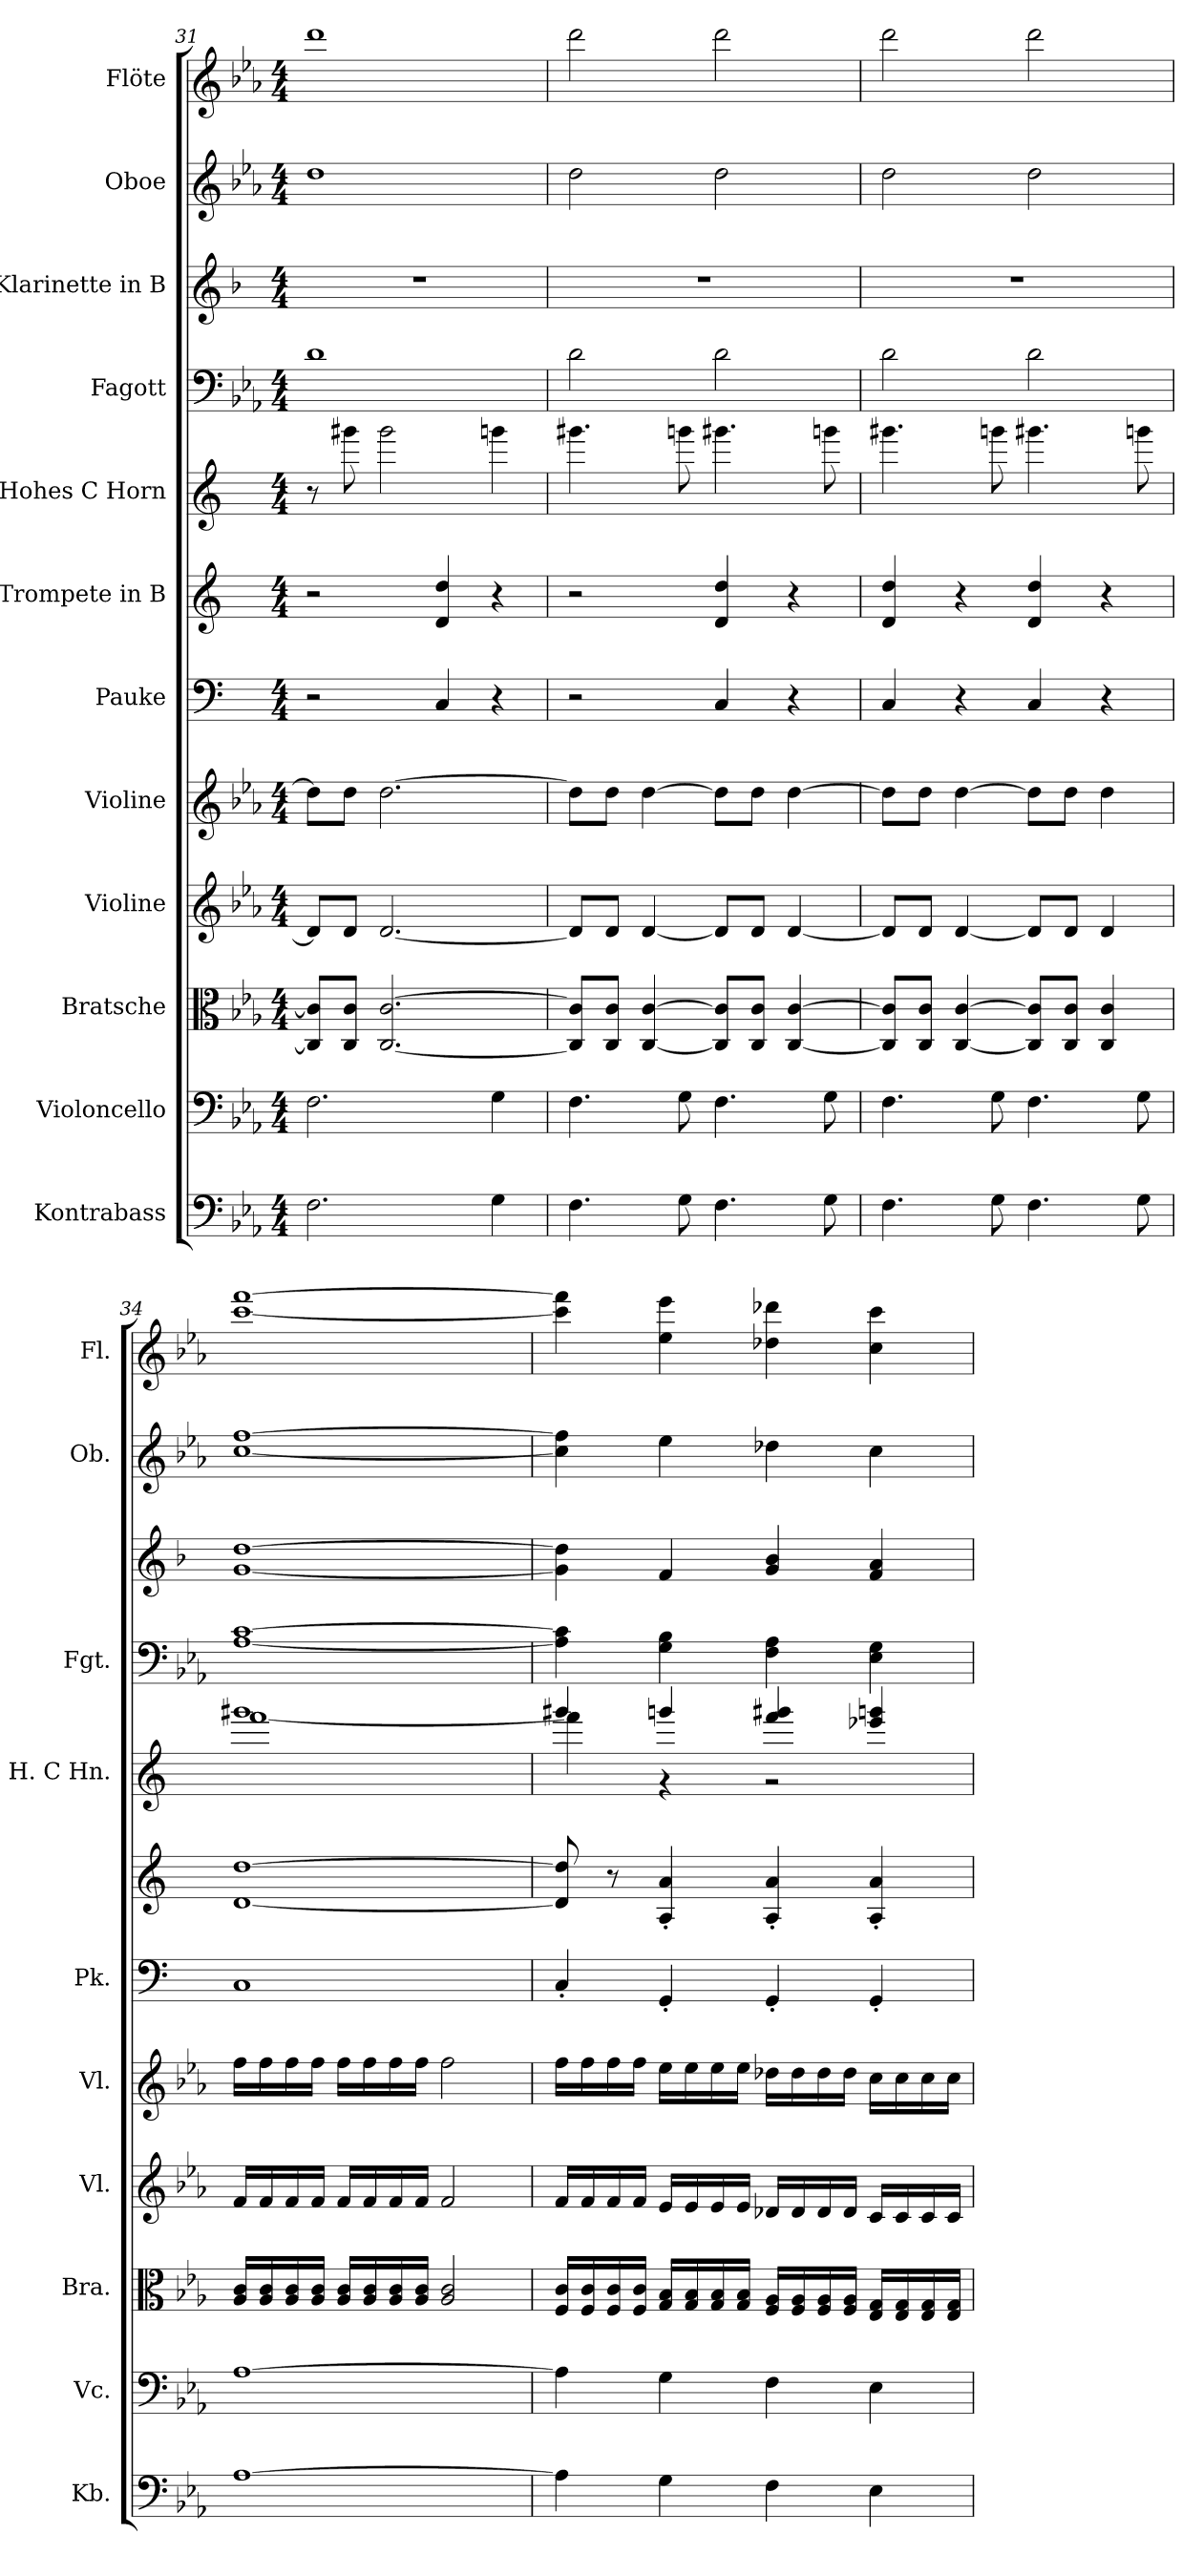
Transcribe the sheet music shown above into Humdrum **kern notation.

**kern	**kern	**kern	**kern	**kern	**kern	**kern	**kern	**kern	**kern	**kern	**kern
*part12	*part11	*part10	*part9	*part8	*part7	*part6	*part5	*part4	*part3	*part2	*part1
*staff12	*staff11	*staff10	*staff9	*staff8	*staff7	*staff6	*staff5	*staff4	*staff3	*staff2	*staff1
*I"Kontrabass	*I"Violoncello	*I"Bratsche	*I"Violine	*I"Violine	*I"Pauke	*I"Trompete in B	*I"Hohes C Horn	*I"Fagott	*I"Klarinette in B	*I"Oboe	*I"Flöte
*I'Kb.	*I'Vc.	*I'Bra.	*I'Vl.	*I'Vl.	*I'Pk.	*	*I'H. C Hn.	*I'Fgt.	*	*I'Ob.	*I'Fl.
!!LO:PB:g=z
*clefF4	*clefF4	*clefC3	*clefG2	*clefG2	*clefF4	*clefG2	*clefG2	*clefF4	*clefG2	*clefG2	*clefG2
*ITrd7c12	*	*	*	*	*	*ITrd1c2	*ITrd7c12	*	*ITrd1c2	*	*
*k[b-e-a-]	*k[b-e-a-]	*k[b-e-a-]	*k[b-e-a-]	*k[b-e-a-]	*k[]	*k[b-e-]	*k[]	*k[b-e-a-]	*k[b-e-a-]	*k[b-e-a-]	*k[b-e-a-]
*M4/4	*M4/4	*M4/4	*M4/4	*M4/4	*M4/4	*M4/4	*M4/4	*M4/4	*M4/4	*M4/4	*M4/4
=31	=31	=31	=31	=31	=31	=31	=31	=31	=31	=31	=31
2.FF\	2.F\	8C/] 8c/]L	8d/L]	8dd\L]	2r	2r	8r	1d	1r	1dd	1ddd
.	.	8C/ 8c/J	8d/J	8dd\J	.	.	8gg#X\	.	.	.	.
.	.	[2.C/ [2.c/	[2.d/	[2.dd\	.	.	2gg#\	.	.	.	.
.	.	.	.	.	4C/	4c/ 4cc/	.	.	.	.	.
4GG\	4G\	.	.	.	4r	4r	4ggn\	.	.	.	.
=32	=32	=32	=32	=32	=32	=32	=32	=32	=32	=32	=32
4.FF\	4.F\	8C/] 8c/]L	8d/L]	8dd\L]	2r	2r	4.gg#X\	2d\	1r	2dd\	2ddd\
.	.	8C/ 8c/J	8d/J	8dd\J	.	.	.	.	.	.	.
.	.	[4C/ [4c/	[4d/	[4dd\	.	.	.	.	.	.	.
8GG\	8G\	.	.	.	.	.	8ggn\	.	.	.	.
4.FF\	4.F\	8C/] 8c/]L	8d/L]	8dd\L]	4C/	4c/ 4cc/	4.gg#X\	2d\	.	2dd\	2ddd\
.	.	8C/ 8c/J	8d/J	8dd\J	.	.	.	.	.	.	.
.	.	[4C/ [4c/	[4d/	[4dd\	4r	4r	.	.	.	.	.
8GG\	8G\	.	.	.	.	.	8ggn\	.	.	.	.
=33	=33	=33	=33	=33	=33	=33	=33	=33	=33	=33	=33
4.FF\	4.F\	8C/] 8c/]L	8d/L]	8dd\L]	4C/	4c/ 4cc/	4.gg#X\	2d\	1r	2dd\	2ddd\
.	.	8C/ 8c/J	8d/J	8dd\J	.	.	.	.	.	.	.
.	.	[4C/ [4c/	[4d/	[4dd\	4r	4r	.	.	.	.	.
8GG\	8G\	.	.	.	.	.	8ggn\	.	.	.	.
4.FF\	4.F\	8C/] 8c/]L	8d/L]	8dd\L]	4C/	4c/ 4cc/	4.gg#X\	2d\	.	2dd\	2ddd\
.	.	8C/ 8c/J	8d/J	8dd\J	.	.	.	.	.	.	.
.	.	4C/ 4c/	4d/	4dd\	4r	4r	.	.	.	.	.
8GG\	8G\	.	.	.	.	.	8ggn\	.	.	.	.
=34	=34	=34	=34	=34	=34	=34	=34	=34	=34	=34	=34
*	*	*	*	*	*	*	*^	*	*	*	*
[1AA-	[1A-	16A-/ 16c/LL	16f/LL	16ff\LL	1C	[1c [1cc	1gg#X	[1ff	[1A- [1c	[1f [1cc	[1cc [1ff	[1ccc [1fff
.	.	16A-/ 16c/	16f/	16ff\	.	.	.	.	.	.	.	.
.	.	16A-/ 16c/	16f/	16ff\	.	.	.	.	.	.	.	.
.	.	16A-/ 16c/JJ	16f/JJ	16ff\JJ	.	.	.	.	.	.	.	.
.	.	16A-/ 16c/LL	16f/LL	16ff\LL	.	.	.	.	.	.	.	.
.	.	16A-/ 16c/	16f/	16ff\	.	.	.	.	.	.	.	.
.	.	16A-/ 16c/	16f/	16ff\	.	.	.	.	.	.	.	.
.	.	16A-/ 16c/JJ	16f/JJ	16ff\JJ	.	.	.	.	.	.	.	.
.	.	2A-/ 2c/	2f/	2ff\	.	.	.	.	.	.	.	.
!!LO:PB:g=z
=35	=35	=35	=35	=35	=35	=35	=35	=35	=35	=35	=35	=35
4AA-\]	4A-\]	16F/ 16c/LL	16f/LL	16ff\LL	4C'/	8c/] 8cc/]	4gg#X/	4ff\]	4A-\] 4c\]	4f\] 4cc\]	4cc\] 4ff\]	4ccc\] 4fff\]
.	.	16F/ 16c/	16f/	16ff\	.	.	.	.	.	.	.	.
.	.	16F/ 16c/	16f/	16ff\	.	8r	.	.	.	.	.	.
.	.	16F/ 16c/JJ	16f/JJ	16ff\JJ	.	.	.	.	.	.	.	.
4GG\	4G\	16G/ 16B-/LL	16e-/LL	16ee-\LL	4GG'/	4G/' 4g/'	4ggn/	4r	4G\ 4B-\	4e-/	4ee-\	4ee-\ 4eee-\
.	.	16G/ 16B-/	16e-/	16ee-\	.	.	.	.	.	.	.	.
.	.	16G/ 16B-/	16e-/	16ee-\	.	.	.	.	.	.	.	.
.	.	16G/ 16B-/JJ	16e-/JJ	16ee-\JJ	.	.	.	.	.	.	.	.
4FF\	4F\	16F/ 16A-/LL	16d-X/LL	16dd-X\LL	4GG'/	4G/' 4g/'	4ff/ 4gg#X/	2r	4F\ 4A-\	4f/ 4a-/	4dd-X\	4dd-X\ 4ddd-X\
.	.	16F/ 16A-/	16d-/	16dd-\	.	.	.	.	.	.	.	.
.	.	16F/ 16A-/	16d-/	16dd-\	.	.	.	.	.	.	.	.
.	.	16F/ 16A-/JJ	16d-/JJ	16dd-\JJ	.	.	.	.	.	.	.	.
4EE-\	4E-\	16E-/ 16G/LL	16c/LL	16cc\LL	4GG'/	4G/' 4g/'	4ee-X/ 4ggn/	.	4E-\ 4G\	4e-/ 4g/	4cc\	4cc\ 4ccc\
.	.	16E-/ 16G/	16c/	16cc\	.	.	.	.	.	.	.	.
.	.	16E-/ 16G/	16c/	16cc\	.	.	.	.	.	.	.	.
.	.	16E-/ 16G/JJ	16c/JJ	16cc\JJ	.	.	.	.	.	.	.	.
*	*	*	*	*	*	*	*v	*v	*	*	*	*
=	=	=	=	=	=	=	=	=	=	=	=
*-	*-	*-	*-	*-	*-	*-	*-	*-	*-	*-	*-
